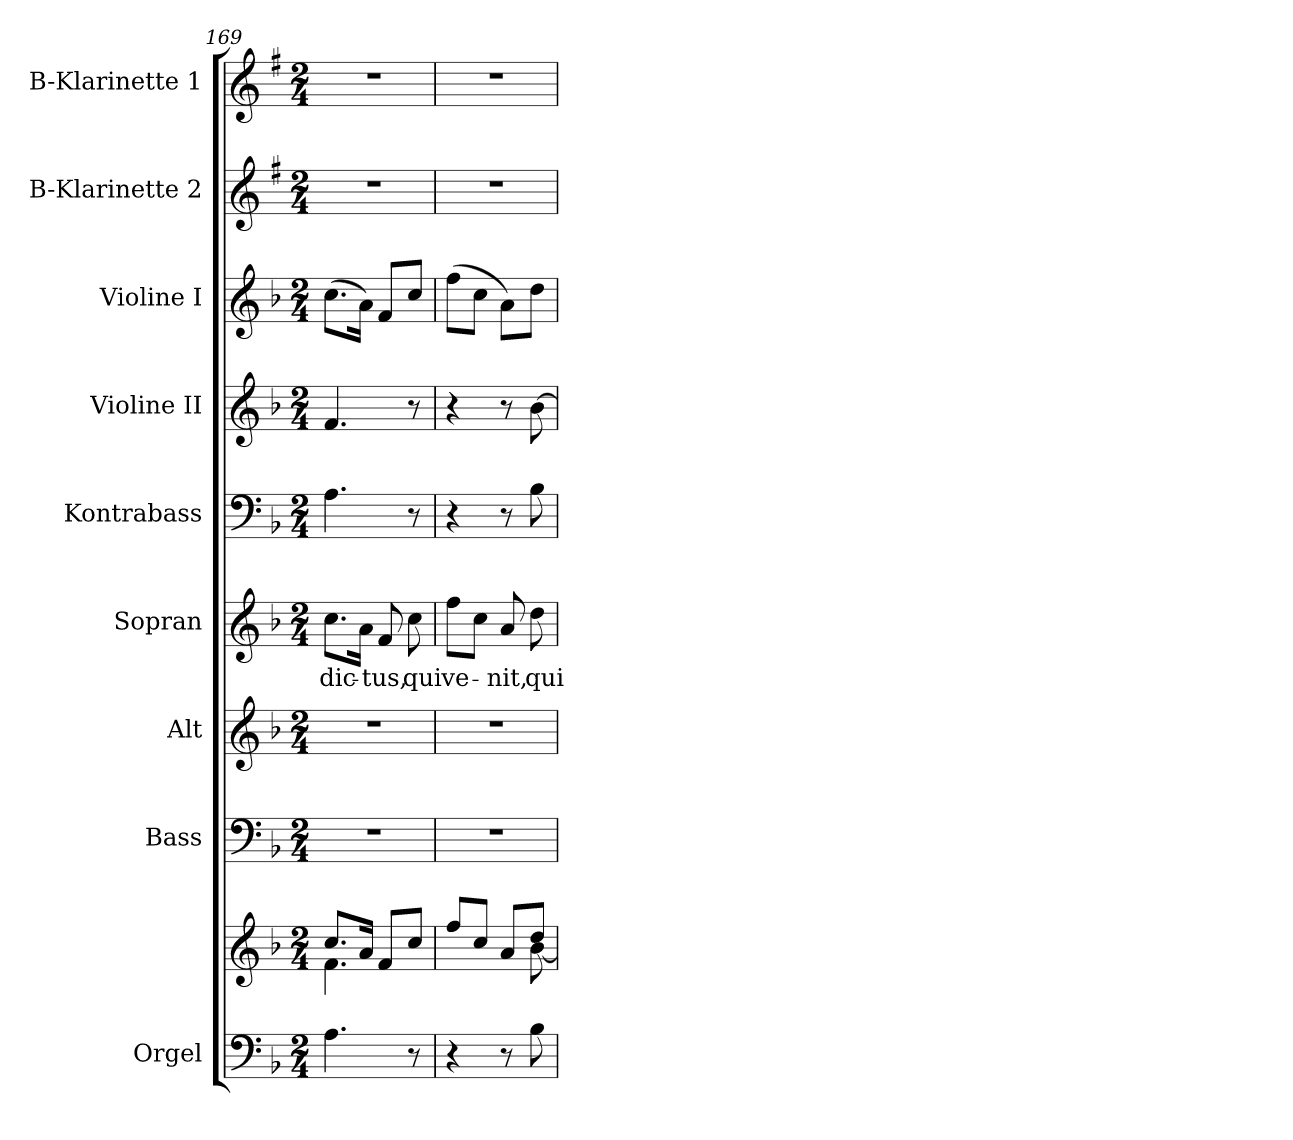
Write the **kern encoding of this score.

**kern	**kern	**kern	**kern	**kern	**text	**kern	**kern	**kern	**kern	**kern
*part9	*part9	*part8	*part7	*part6	*part6	*part5	*part4	*part3	*part2	*part1
*staff10	*staff9	*staff8	*staff7	*staff6	*staff6	*staff5	*staff4	*staff3	*staff2	*staff1
*I"Orgel	*	*I"Bass	*I"Alt	*I"Sopran	*	*I"Kontrabass	*I"Violine II	*I"Violine I	*I"B-Klarinette 2	*I"B-Klarinette 1
*I'Org.	*	*I'B.	*I'A.	*I'S.	*	*I'Kb.	*I'Vl. II	*I'Vl. I	*I'B Kl. 2	*I'B Kl. 1
*clefF4	*clefG2	*clefF4	*clefG2	*clefG2	*	*clefF4	*clefG2	*clefG2	*clefG2	*clefG2
*	*	*	*	*	*	*ITrd7c12	*	*	*ITrd1c2	*ITrd1c2
*k[b-]	*k[b-]	*k[b-]	*k[b-]	*k[b-]	*	*k[b-]	*k[b-]	*k[b-]	*k[b-]	*k[b-]
*F:	*F:	*F:	*F:	*F:	*	*F:	*F:	*F:	*F:	*F:
*M2/4	*M2/4	*M2/4	*M2/4	*M2/4	*	*M2/4	*M2/4	*M2/4	*M2/4	*M2/4
=169	=169	=169	=169	=169	=169	=169	=169	=169	=169	=169
*	*^	*	*	*	*	*	*	*	*	*
!	!	!	!	!	!	!LO:LY:b	!	!	!	!	!
4.A\	8.cc/L	4.f\	2r	2r	8.cc\L	-dic-	4.AA\	4.f/	(>8.cc\L	2r	2r
.	16a/Jk	.	.	.	16a\Jk	.	.	.	16a\Jk)	.	.
!	!	!	!	!	!	!LO:LY:b	!	!	!	!	!
.	8f/L	.	.	.	8f/	-tus,	.	.	8f/L	.	.
!	!	!	!	!	!	!LO:LY:b	!	!	!	!	!
8r	8cc/J	8ryy	.	.	8cc\	qui	8r	8r	8cc/J	.	.
=170	=170	=170	=170	=170	=170	=170	=170	=170	=170	=170	=170
!	!	!	!	!	!	!LO:LY:b	!	!	!	!	!
4r	8ff/L	4.ryy	2r	2r	8ff\L	ve-	4r	4r	(>8ff\L	2r	2r
.	8cc/J	.	.	.	8cc\J	.	.	.	8cc\J	.	.
!	!	!	!	!	!	!LO:LY:b	!	!	!	!	!
8r	8a/L	.	.	.	8a/	-nit,	8r	8r	8a\L)	.	.
!	!	!	!	!	!	!LO:LY:b	!	!	!	!	!
8B-\	8dd/J	[<8b-\	.	.	8dd\	qui	8BB-\	[8b-\	8dd\J	.	.
*	*v	*v	*	*	*	*	*	*	*	*	*
=	=	=	=	=	=	=	=	=	=	=
*-	*-	*-	*-	*-	*-	*-	*-	*-	*-	*-
